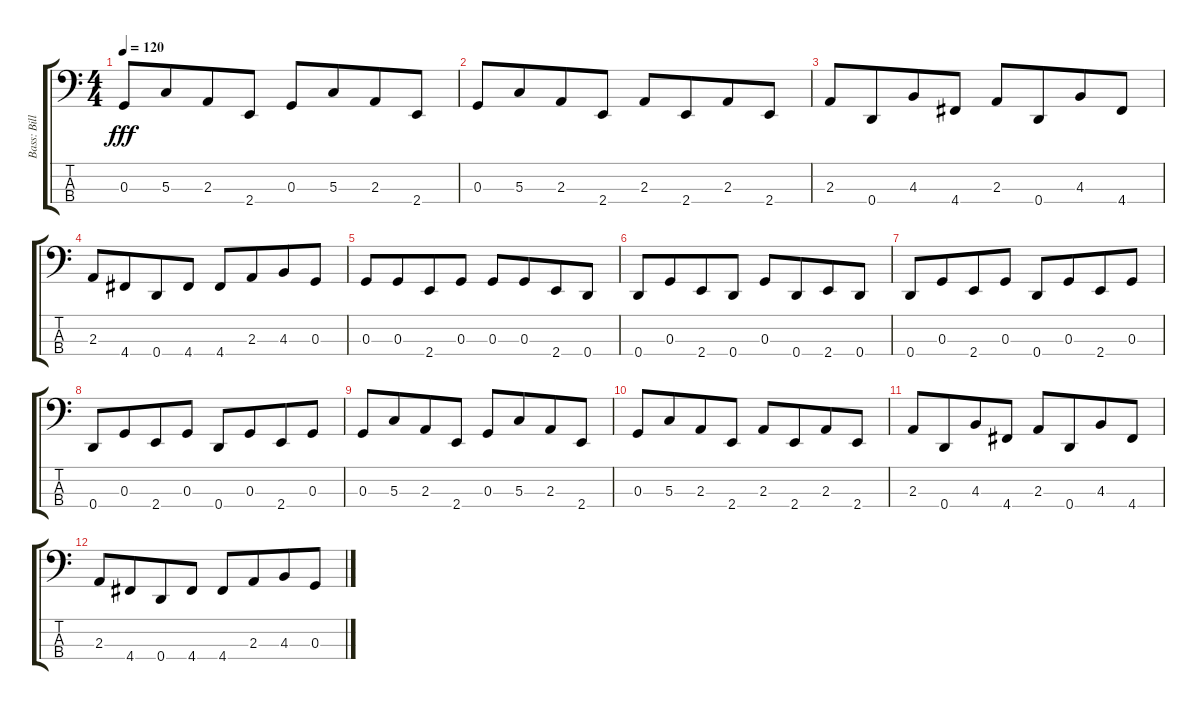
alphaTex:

\track ("Bass: Billy" "Bass: Bill") {instrument electricbassfinger}
\staff {score tabs}
\tuning (G2 D2 G1 D1) {hide}
\ts (4 4)
\tempo 120
\clef f4
\ks c
0.3.8{dy fff} 5.3.8{beam merge} 2.3.8 2.4.8 0.3.8 5.3.8{beam merge} 2.3.8 2.4.8 |
0.3.8 5.3.8{beam merge} 2.3.8 2.4.8{beam split} 2.3.8 2.4.8{beam merge} 2.3.8 2.4.8 |
2.3.8 0.4.8{beam merge} 4.3.8 4.4.8 2.3.8 0.4.8{beam merge} 4.3.8 4.4.8 |
2.3.8 4.4.8{beam merge} 0.4.8 4.4.8 4.4.8 2.3.8{beam merge} 4.3.8 0.3.8 |
0.3.8{beam merge} 0.3.8{beam merge} 2.4.8{beam merge} 0.3.8 0.3.8{beam merge} 0.3.8{beam merge} 2.4.8{beam merge} 0.4.8 |
0.4.8 0.3.8{beam merge} 2.4.8 0.4.8 0.3.8 0.4.8{beam merge} 2.4.8 0.4.8 |
0.4.8 0.3.8{beam merge} 2.4.8 0.3.8 0.4.8 0.3.8{beam merge} 2.4.8 0.3.8 |
0.4.8 0.3.8{beam merge} 2.4.8 0.3.8 0.4.8 0.3.8{beam merge} 2.4.8 0.3.8 |
0.3.8 5.3.8{beam merge} 2.3.8 2.4.8 0.3.8 5.3.8{beam merge} 2.3.8 2.4.8 |
0.3.8 5.3.8{beam merge} 2.3.8 2.4.8{beam split} 2.3.8 2.4.8{beam merge} 2.3.8 2.4.8 |
2.3.8 0.4.8{beam merge} 4.3.8 4.4.8 2.3.8 0.4.8{beam merge} 4.3.8 4.4.8 |
2.3.8 4.4.8{beam merge} 0.4.8 4.4.8 4.4.8 2.3.8{beam merge} 4.3.8 0.3.8
